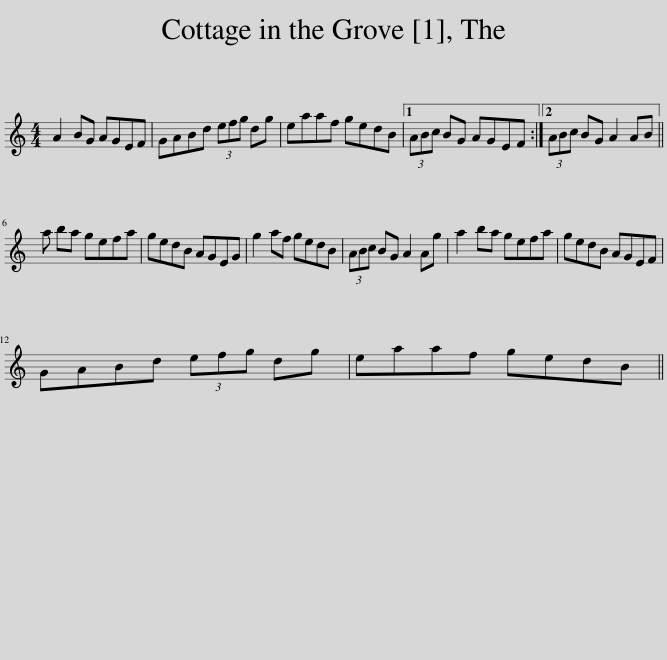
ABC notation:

X:1
L:1/8
M:4/4
I:linebreak $
K:C
V:1 treble
V:1
 A2 BG AGEF | GABd (3efg dg | eaaf gedB |1 (3ABc BG AGEF :|2 (3ABc BG A2 AB ||$ %5
 a ba gefa | gedB AGEG | g2 af gedB | (3ABc BG A2 Ag | a2 ba gefa | %10
 gedB AGEF |$ GABd (3efg dg | eaaf gedB || %13
